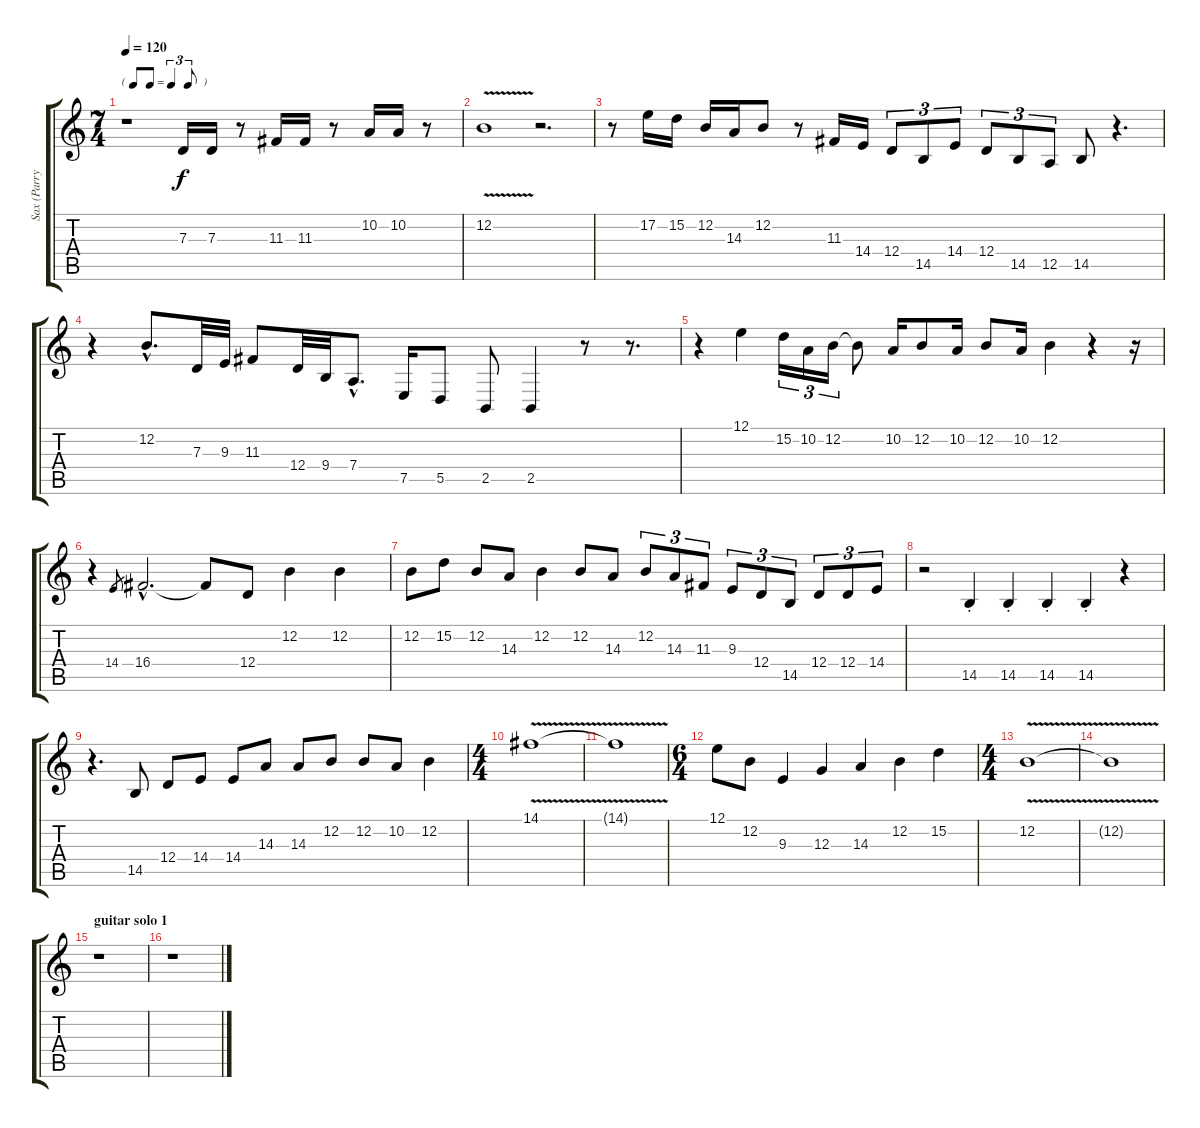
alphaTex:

\track ("Sax (Parry)" "Sax (Parry") {instrument altosax}
\staff {score tabs}
\tuning (E4 B3 G3 D3 A2 E2) {hide}
\ts (7 4)
\tf triplet8th
\tempo 120
\clef g2
\ks c
r.1{dy f} 7.3.16 7.3.16 r.8 11.3.16 11.3.16 r.8 10.2.16 10.2.16 r.8 |
12.2{v}.1 r.2{d} |
r.8 17.2.16 15.2.16 12.2.16 14.3.16 12.2.8 r.8 11.3.16 14.4.16 12.4.8{tu (3 2)} 14.5.8{tu (3 2)} 14.4.8{tu (3 2)} 12.4.8{tu (3 2)} 14.5.8{tu (3 2)} 12.5.8{tu (3 2)} 14.5.8 r.4{d} |
r.4 12.2{hac}.8{d} 7.3.32 9.3.32 11.3.8 12.4.32 9.4.32 7.4{hac}.8{d} 7.5.16 5.5.8 2.5.8 2.5.4 r.8 r.8{d} |
r.4 12.1.4 15.2.16{tu (3 2)} 10.2.16{tu (3 2)} 12.2.16{tu (3 2)} 12.2{t}.8 10.2.16 12.2.8 10.2.16 12.2.8 10.2.16 12.2.4 r.4 r.16 |
r.4 14.4.8{gr} 16.4{hac}.2{d} 16.4{t}.8 12.4.8 12.2.4 12.2.4 |
12.2.8 15.2.8 12.2.8 14.3.8 12.2.4 12.2.8 14.3.8 12.2.8{tu (3 2)} 14.3.8{tu (3 2)} 11.3.8{tu (3 2)} 9.3.8{tu (3 2)} 12.4.8{tu (3 2)} 14.5.8{tu (3 2)} 12.4.8{tu (3 2)} 12.4.8{tu (3 2)} 14.4.8{tu (3 2)} |
r.2 14.5{st}.4 14.5{st}.4 14.5{st}.4 14.5{st}.4 r.4 |
r.4{d} 14.5.8 12.4.8 14.4.8 14.4.8 14.3.8 14.3.8 12.2.8 12.2.8 10.2.8 12.2.4 |
\ts (4 4)
14.1{v}.1 |
14.1{t}.1 |
\ts (6 4)
12.1.8 12.2.8 9.3.4 12.3.4 14.3.4 12.2.4 15.2.4 |
\ts (4 4)
12.2{v}.1 |
12.2{t}.1 |
\section ("" "guitar solo 1")
r.1 |
r.1
